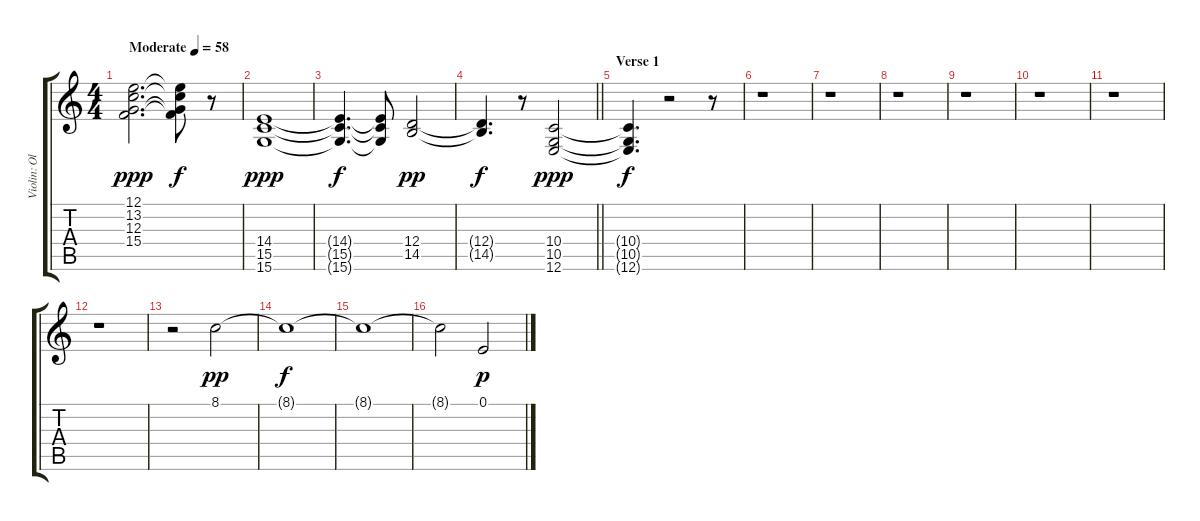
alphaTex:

\track ("Violin: Olle Romeo" "Violin: Ol") {instrument violin}
\staff {score tabs}
\tuning (E4 B3 G3 D3 A2 E2) {hide}
\ts (4 4)
\tempo (58 "Moderate")
\clef g2
\ks c
(12.1 13.2 12.3 15.4).2{d dy ppp instrument violin} (12.1{t} 13.2{t} 12.3{t} 15.4{t}).8{dy f} r.8 |
(14.4 15.5 15.6).1{dy ppp} |
(14.4{t} 15.5{t} 15.6{t}).4{d dy f} (14.4{t} 15.5{t} 15.6{t}).8 (12.4 14.5).2{dy pp} |
\barLineRight lightlight
(12.4{t} 14.5{t}).4{d dy f} r.8 (10.4 10.5 12.6).2{dy ppp} |
\section ("" "Verse 1")
(10.4{t} 10.5{t} 12.6{t}).4{d dy f} r.2 r.8 |
r.1 |
r.1 |
r.1 |
r.1 |
r.1 |
r.1 |
r.1 |
r.2 8.1.2{dy pp} |
8.1{t}.1{dy f} |
8.1{t}.1 |
8.1{t}.2 0.1.2{dy p}
